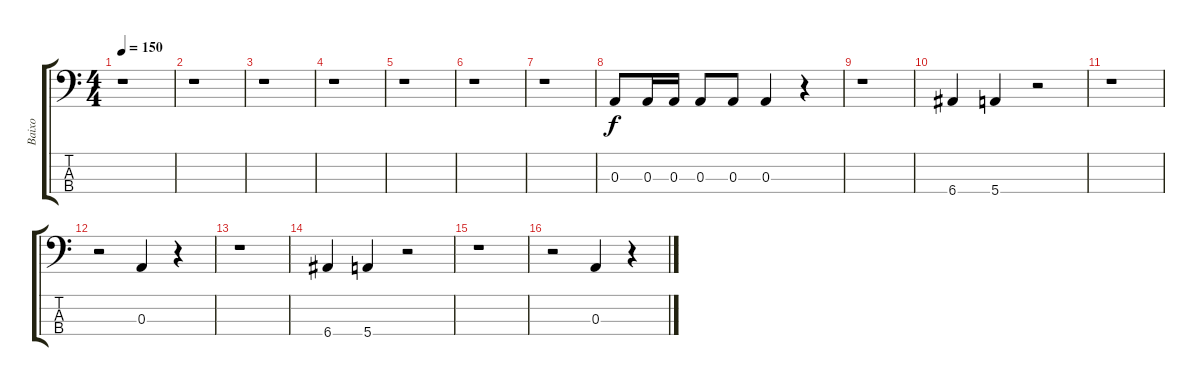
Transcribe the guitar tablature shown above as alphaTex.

\track ("Baixo" "Baixo") {instrument electricbasspick}
\staff {score tabs}
\tuning (G2 D2 A1 E1) {hide}
\ts (4 4)
\tempo 150
\clef f4
\ks c
r.1{dy f} |
r.1 |
r.1 |
r.1 |
r.1 |
r.1 |
r.1 |
0.3.8 0.3.16 0.3.16 0.3.8 0.3.8 0.3.4 r.4 |
r.1 |
6.4.4 5.4.4 r.2 |
r.1 |
r.2 0.3.4 r.4 |
r.1 |
6.4.4 5.4.4 r.2 |
r.1 |
r.2 0.3.4 r.4
